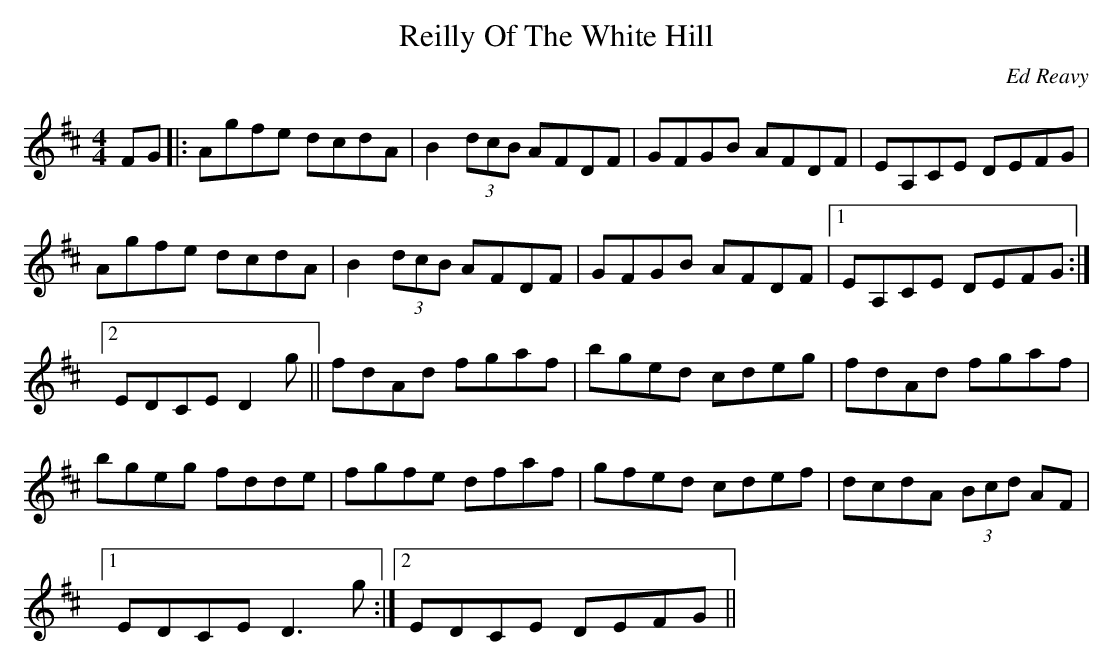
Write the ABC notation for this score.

X:1
T:Reilly Of The White Hill
M:4/4
L:1/8
C:Ed Reavy
K:D
FG|:Agfe dcdA|B2 (3dcB AFDF|GFGB AFDF|EA,CE DEFG|
Agfe dcdA|B2 (3dcB AFDF|GFGB AFDF|1 EA,CE DEFG:|
[2EDCE D2 g||fdAd fgaf|bged cdeg|fdAd fgaf|
bgeg fdde|fgfe dfaf|gfed cdef|dcdA (3Bcd AF|
[1EDCE D3 g:|2 EDCE DEFG||
